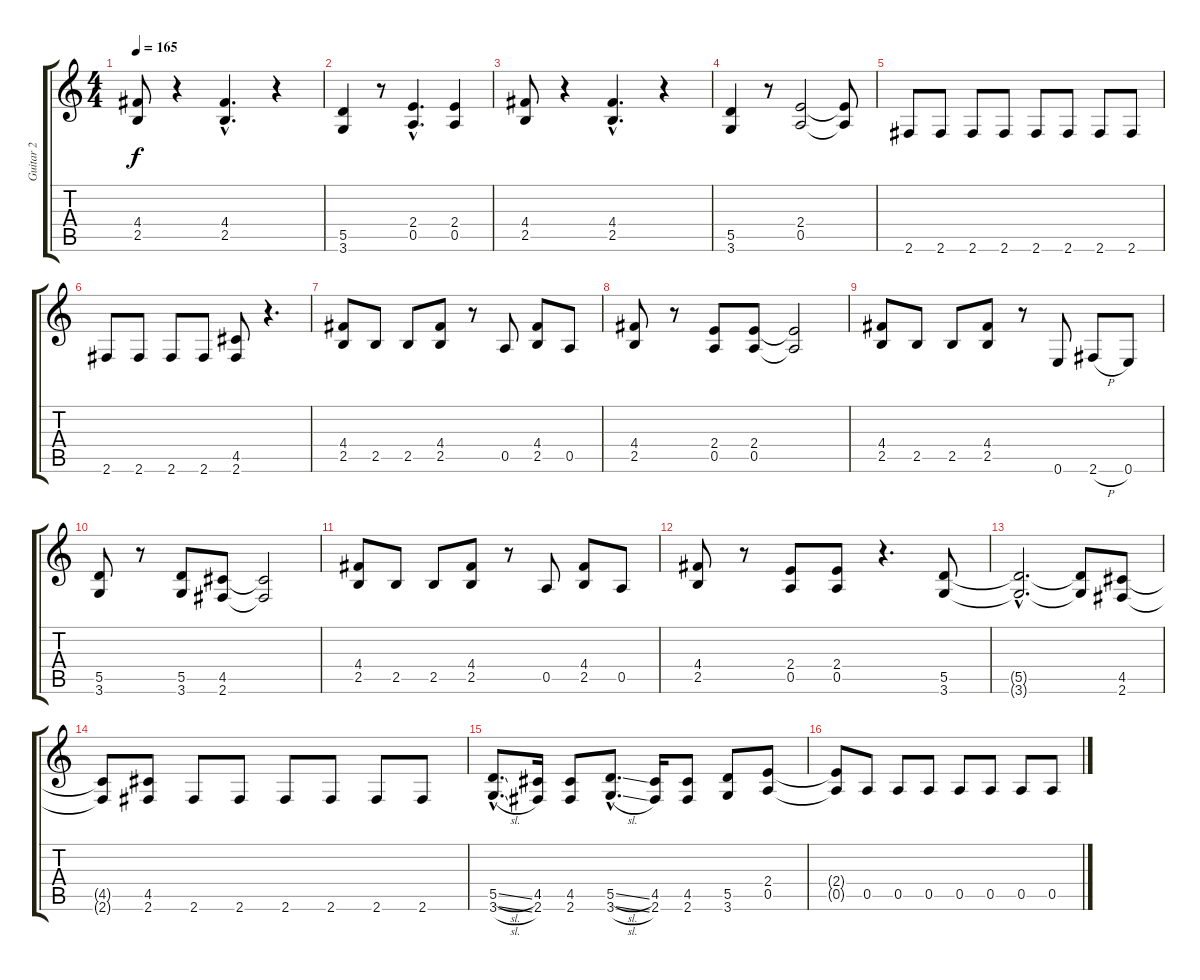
\track ("Guitar 2" "Guitar 2") {instrument overdrivenguitar}
\staff {score tabs}
\tuning (E4 B3 G3 D3 A2 E2) {hide}
\ts (4 4)
\tempo 165
\clef g2
\ks c
(4.4 2.5).8{dy f} r.4 (4.4{hac} 2.5{hac}).4{d} r.4 |
(5.5 3.6).4 r.8 (2.4{hac} 0.5{hac}).4{d} (2.4 0.5).4 |
(4.4 2.5).8 r.4 (4.4{hac} 2.5{hac}).4{d} r.4 |
(5.5 3.6).4 r.8 (2.4 0.5).2 (2.4{t} 0.5{t}).8 |
2.6.8 2.6.8 2.6.8 2.6.8 2.6.8 2.6.8 2.6.8 2.6.8 |
2.6.8 2.6.8 2.6.8 2.6.8 (4.5 2.6).8 r.4{d} |
(4.4 2.5).8 2.5.8 2.5.8 (4.4 2.5).8 r.8 0.5.8 (4.4 2.5).8 0.5.8 |
(4.4 2.5).8 r.8 (2.4 0.5).8 (2.4 0.5).8 (2.4{t} 0.5{t}).2 |
(4.4 2.5).8 2.5.8 2.5.8 (4.4 2.5).8 r.8 0.6.8 2.6{h}.8 0.6.8 |
(5.5 3.6).8 r.8 (5.5 3.6).8 (4.5 2.6).8 (4.5{t} 2.6{t}).2 |
(4.4 2.5).8 2.5.8 2.5.8 (4.4 2.5).8 r.8 0.5.8 (4.4 2.5).8 0.5.8 |
(4.4 2.5).8 r.8 (2.4 0.5).8 (2.4 0.5).8 r.4{d} (5.5 3.6).8 |
(5.5{hac t} 3.6{hac t}).2{d} (5.5{t} 3.6{t}).8 (4.5 2.6).8 |
(4.5{t} 2.6{t}).8 (4.5 2.6).8 2.6.8 2.6.8 2.6.8 2.6.8 2.6.8 2.6.8 |
(5.5{sl hac} 3.6{sl hac}).8{d} (4.5 2.6).16 (4.5 2.6).8 (5.5{sl hac} 3.6{sl hac}).8{d} (4.5 2.6).16 (4.5 2.6).8 (5.5 3.6).8 (2.4 0.5).8 |
(2.4{t} 0.5{t}).8 0.5.8 0.5.8 0.5.8 0.5.8 0.5.8 0.5.8 0.5.8
